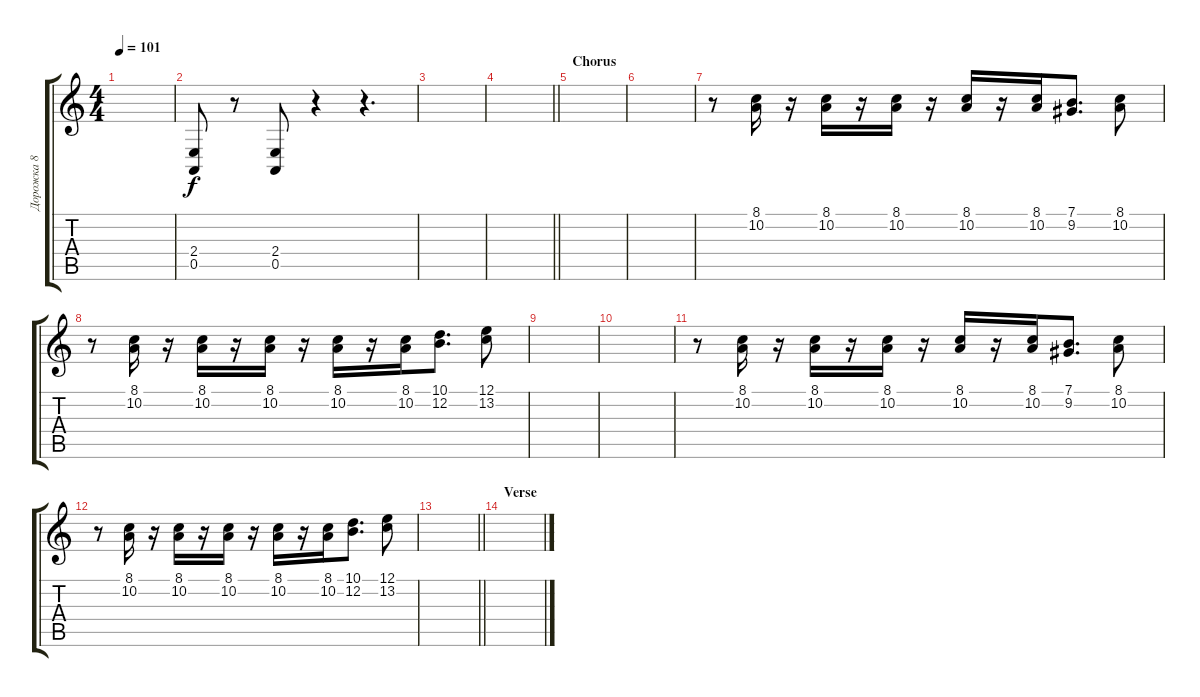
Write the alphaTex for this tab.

\track ("Дорожка 8" "Дорожка 8") {instrument pad2warm}
\staff {score tabs}
\tuning (E4 B3 G3 D3 A2 E2) {hide}
\ts (4 4)
\tempo 101
\clef g2
\ks c
|
(2.4 0.5).8 r.8 (2.4 0.5).8 r.4 r.4{d} |
|
\barLineRight lightlight
|
\section ("" "Chorus")
|
|
r.8{volume 14 instrument clarinet} (8.1 10.2).16 r.16 (8.1 10.2).16 r.16 (8.1 10.2).16 r.16 (8.1 10.2).16 r.16 (8.1 10.2).16 (7.1 9.2).8{d} (8.1 10.2).8 |
r.8{volume 11 instrument clarinet} (8.1 10.2).16 r.16 (8.1 10.2).16 r.16 (8.1 10.2).16 r.16 (8.1 10.2).16 r.16 (8.1 10.2).16 (10.1 12.2).8{d} (12.1 13.2).8 |
|
|
r.8{volume 11 instrument clarinet} (8.1 10.2).16 r.16 (8.1 10.2).16 r.16 (8.1 10.2).16 r.16 (8.1 10.2).16 r.16 (8.1 10.2).16 (7.1 9.2).8{d} (8.1 10.2).8 |
r.8{volume 11 instrument clarinet} (8.1 10.2).16 r.16 (8.1 10.2).16 r.16 (8.1 10.2).16 r.16 (8.1 10.2).16 r.16 (8.1 10.2).16 (10.1 12.2).8{d} (12.1 13.2).8 |
\barLineRight lightlight
|
\section ("" "Verse")
